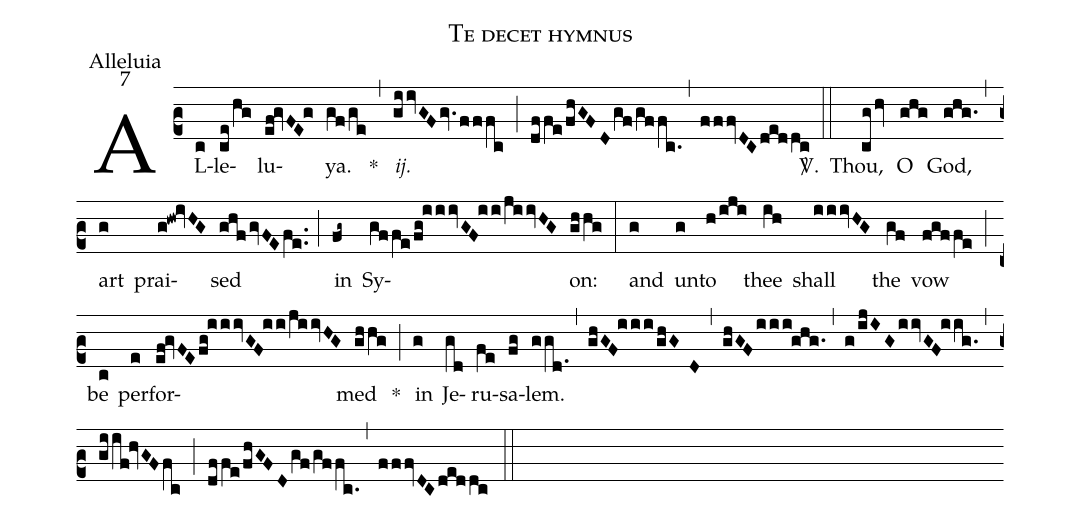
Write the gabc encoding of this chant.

name:Te decet hymnus;
office-part:Alleluia;
mode:7;
%%
(c2) AL(c)le(ce/hg)lu(ef!gvFE!g)ya.(gf/ge) *(,) <i>ij.</i>(giivGF/gv./fffc) (;) (dffe/fhGFD/gf/gffc.) (,) (fffvDC/deddc) <sp>V/</sp>.(::) Thou,(cg/hv) O(ghg) God,(ghg.) (,) art(g) prai(g!hw!ivHG)sed(ghf/gvFE/fe..) (;) in(fg~) Sy(gffe/fg!iiivGF!ii/jiivHG)on:(ghhg) (:) and(g) un(g)to(h/iji) thee(ih) shall(iiivHG) the(gf) vow(fgffe) (;) be(c) per(e)for(ef!gvFE/fg!iiivGF!ii/jiivHG)med(ghhg) *(;) in(g) Je(gd)ru(fe)sa(fg)lem.(ggd.) (,) (ghGF!iii/ghGD) (,) (ghGF/iii!ghg.) (,) (g/ijIG/iivGF!iig.) (,) (giif!hvGF/fc) (;) (dffe/fhGFD/gf/gffc.) (,) (fffvDC/deddc) (::)
